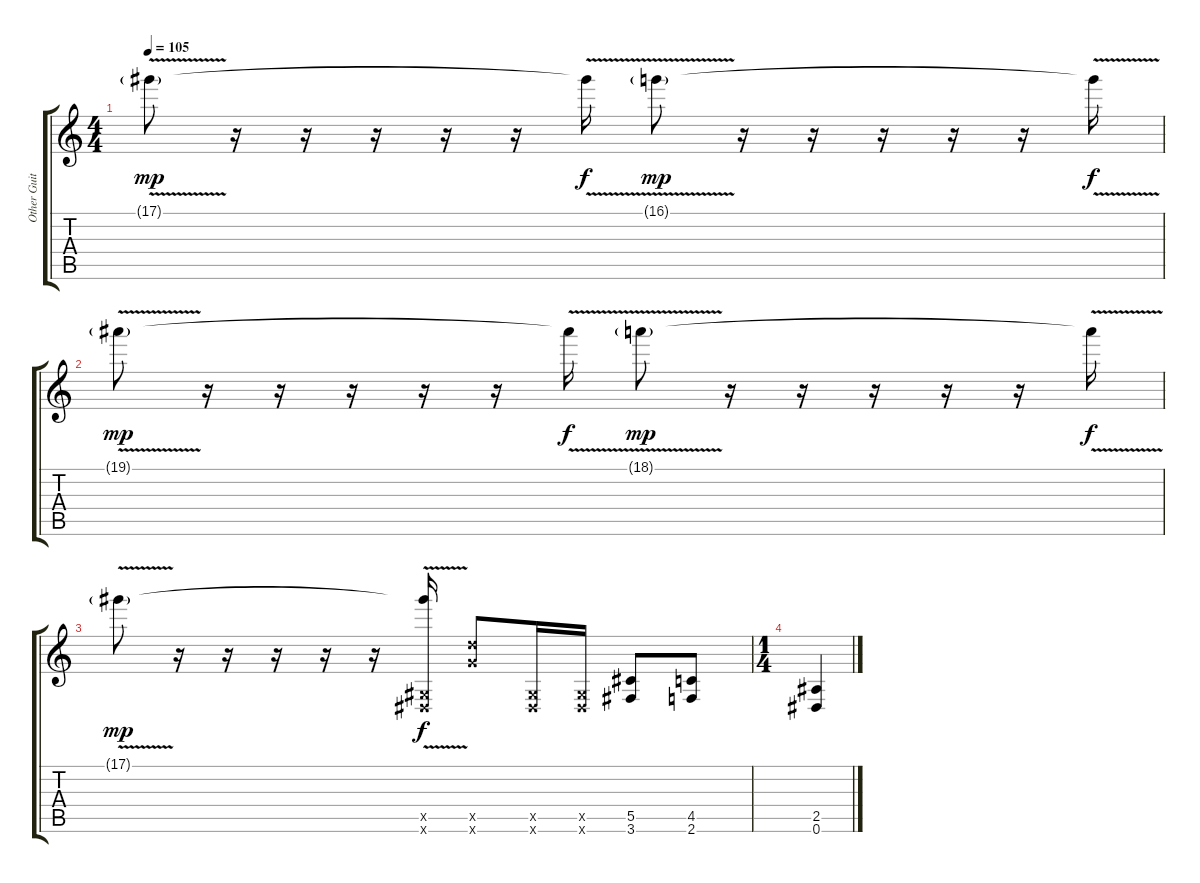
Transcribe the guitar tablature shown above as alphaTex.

\track ("Other Guitars" "Other Guit") {instrument overdrivenguitar}
\staff {score tabs}
\tuning (Eb4 Bb3 Gb3 Db3 Ab2 Eb2) {hide}
\ts (4 4)
\tempo 105
\clef g2
\ks c
17.1{v g}.8{dy mp} r.16 r.16 r.16 r.16 r.16 17.1{t}.16{dy f} 16.1{v g}.8{dy mp} r.16 r.16 r.16 r.16 r.16 16.1{t}.16{dy f} |
19.1{v g}.8{dy mp} r.16 r.16 r.16 r.16 r.16 19.1{t}.16{dy f} 18.1{v g}.8{dy mp} r.16 r.16 r.16 r.16 r.16 18.1{t}.16{dy f} |
17.1{v g}.8{dy mp} r.16 r.16 r.16 r.16 r.16 (17.1{t} 0.5{x} 0.6{x}).16{dy f} (18.5{x} 16.6{x}).8 (0.5{x} 0.6{x}).16 (0.5{x} 0.6{x}).16 (5.5 3.6).8 (4.5 2.6).8 |
\ts (1 4)
(2.5 0.6).4
